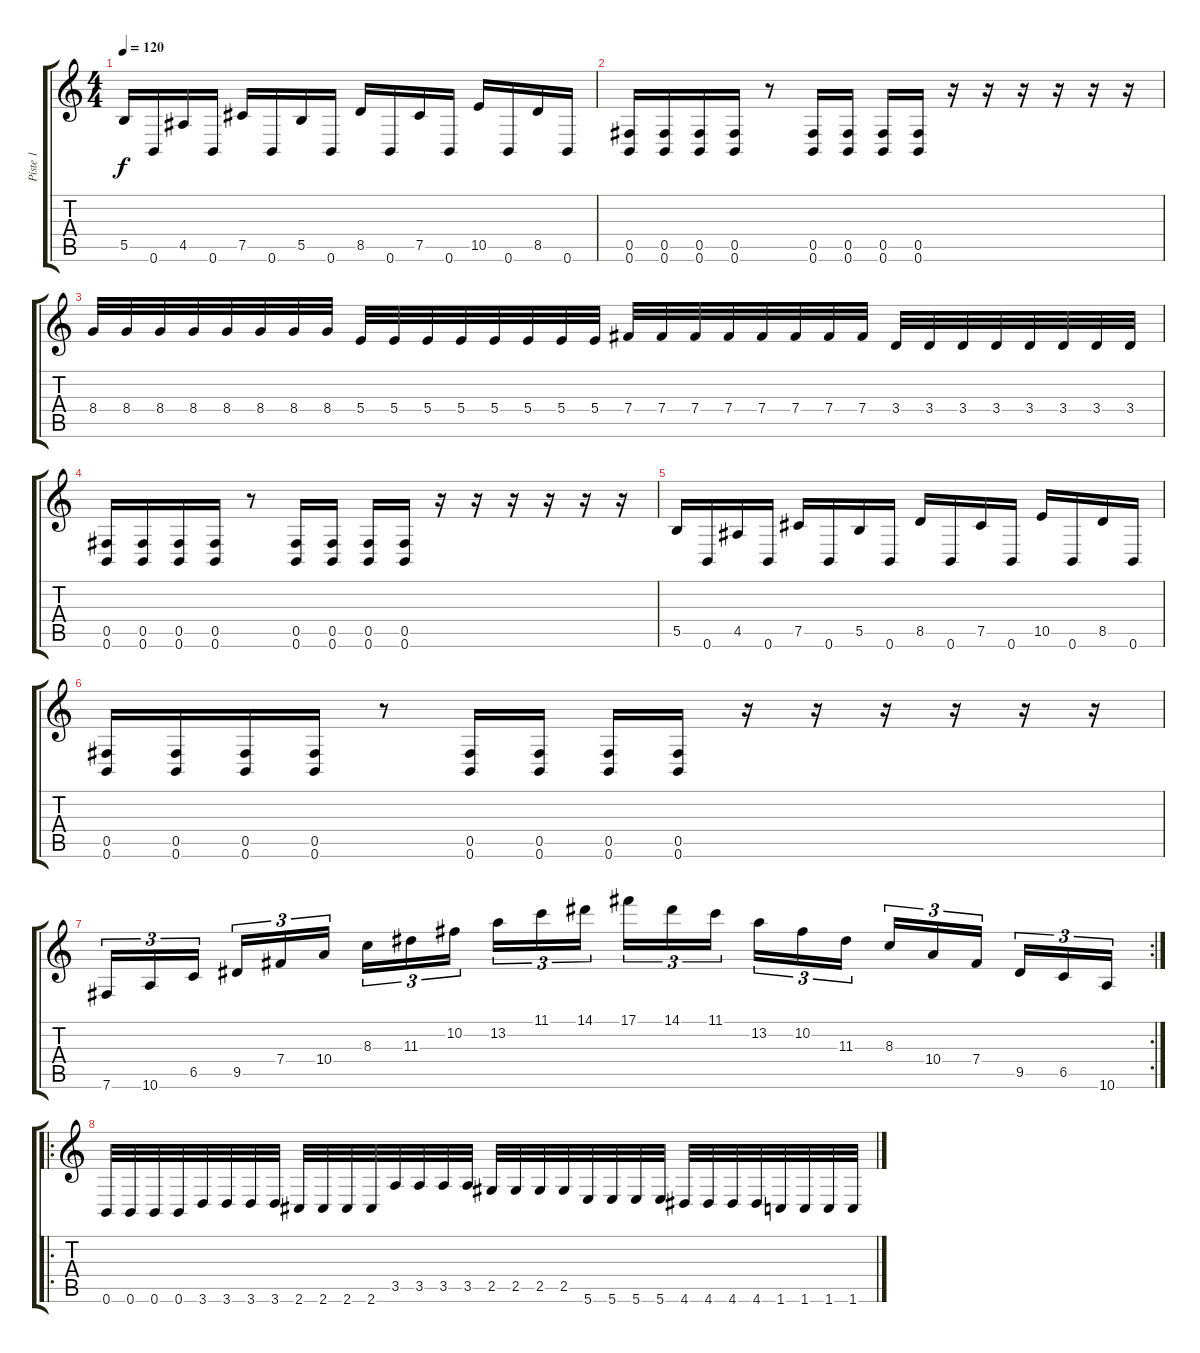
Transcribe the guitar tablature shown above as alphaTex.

\track ("Piste 1" "Piste 1") {instrument distortionguitar}
\staff {score tabs}
\tuning (Db4 Ab3 E3 B2 Gb2 B1) {hide}
\ts (4 4)
\tempo 120
\clef g2
\ks c
5.5.16{dy f} 0.6.16 4.5.16 0.6.16 7.5.16 0.6.16 5.5.16 0.6.16 8.5.16 0.6.16 7.5.16 0.6.16 10.5.16 0.6.16 8.5.16 0.6.16 |
(0.5 0.6).16 (0.5 0.6).16 (0.5 0.6).16 (0.5 0.6).16 r.8 (0.5 0.6).16 (0.5 0.6).16 (0.5 0.6).16 (0.5 0.6).16 r.16 r.16 r.16 r.16 r.16 r.16 |
8.4.32 8.4.32 8.4.32 8.4.32 8.4.32 8.4.32 8.4.32 8.4.32 5.4.32 5.4.32 5.4.32 5.4.32 5.4.32 5.4.32 5.4.32 5.4.32 7.4.32 7.4.32 7.4.32 7.4.32 7.4.32 7.4.32 7.4.32 7.4.32 3.4.32 3.4.32 3.4.32 3.4.32 3.4.32 3.4.32 3.4.32 3.4.32 |
(0.5 0.6).16 (0.5 0.6).16 (0.5 0.6).16 (0.5 0.6).16 r.8 (0.5 0.6).16 (0.5 0.6).16 (0.5 0.6).16 (0.5 0.6).16 r.16 r.16 r.16 r.16 r.16 r.16 |
5.5.16 0.6.16 4.5.16 0.6.16 7.5.16 0.6.16 5.5.16 0.6.16 8.5.16 0.6.16 7.5.16 0.6.16 10.5.16 0.6.16 8.5.16 0.6.16 |
(0.5 0.6).16 (0.5 0.6).16 (0.5 0.6).16 (0.5 0.6).16 r.8 (0.5 0.6).16 (0.5 0.6).16 (0.5 0.6).16 (0.5 0.6).16 r.16 r.16 r.16 r.16 r.16 r.16 |
\rc 2
7.6.16{tu (3 2)} 10.6.16{tu (3 2)} 6.5.16{tu (3 2) beam splitsecondary} 9.5.16{tu (3 2)} 7.4.16{tu (3 2)} 10.4.16{tu (3 2)} 8.3.16{tu (3 2)} 11.3.16{tu (3 2)} 10.2.16{tu (3 2) beam splitsecondary} 13.2.16{tu (3 2)} 11.1.16{tu (3 2)} 14.1.16{tu (3 2)} 17.1.16{tu (3 2)} 14.1.16{tu (3 2)} 11.1.16{tu (3 2) beam splitsecondary} 13.2.16{tu (3 2)} 10.2.16{tu (3 2)} 11.3.16{tu (3 2)} 8.3.16{tu (3 2)} 10.4.16{tu (3 2)} 7.4.16{tu (3 2) beam splitsecondary} 9.5.16{tu (3 2)} 6.5.16{tu (3 2)} 10.6.16{tu (3 2)} |
\ro
0.6.32 0.6.32 0.6.32 0.6.32 3.6.32 3.6.32 3.6.32 3.6.32 2.6.32 2.6.32 2.6.32 2.6.32 3.5.32 3.5.32 3.5.32 3.5.32 2.5.32 2.5.32 2.5.32 2.5.32 5.6.32 5.6.32 5.6.32 5.6.32 4.6.32 4.6.32 4.6.32 4.6.32 1.6.32 1.6.32 1.6.32 1.6.32
